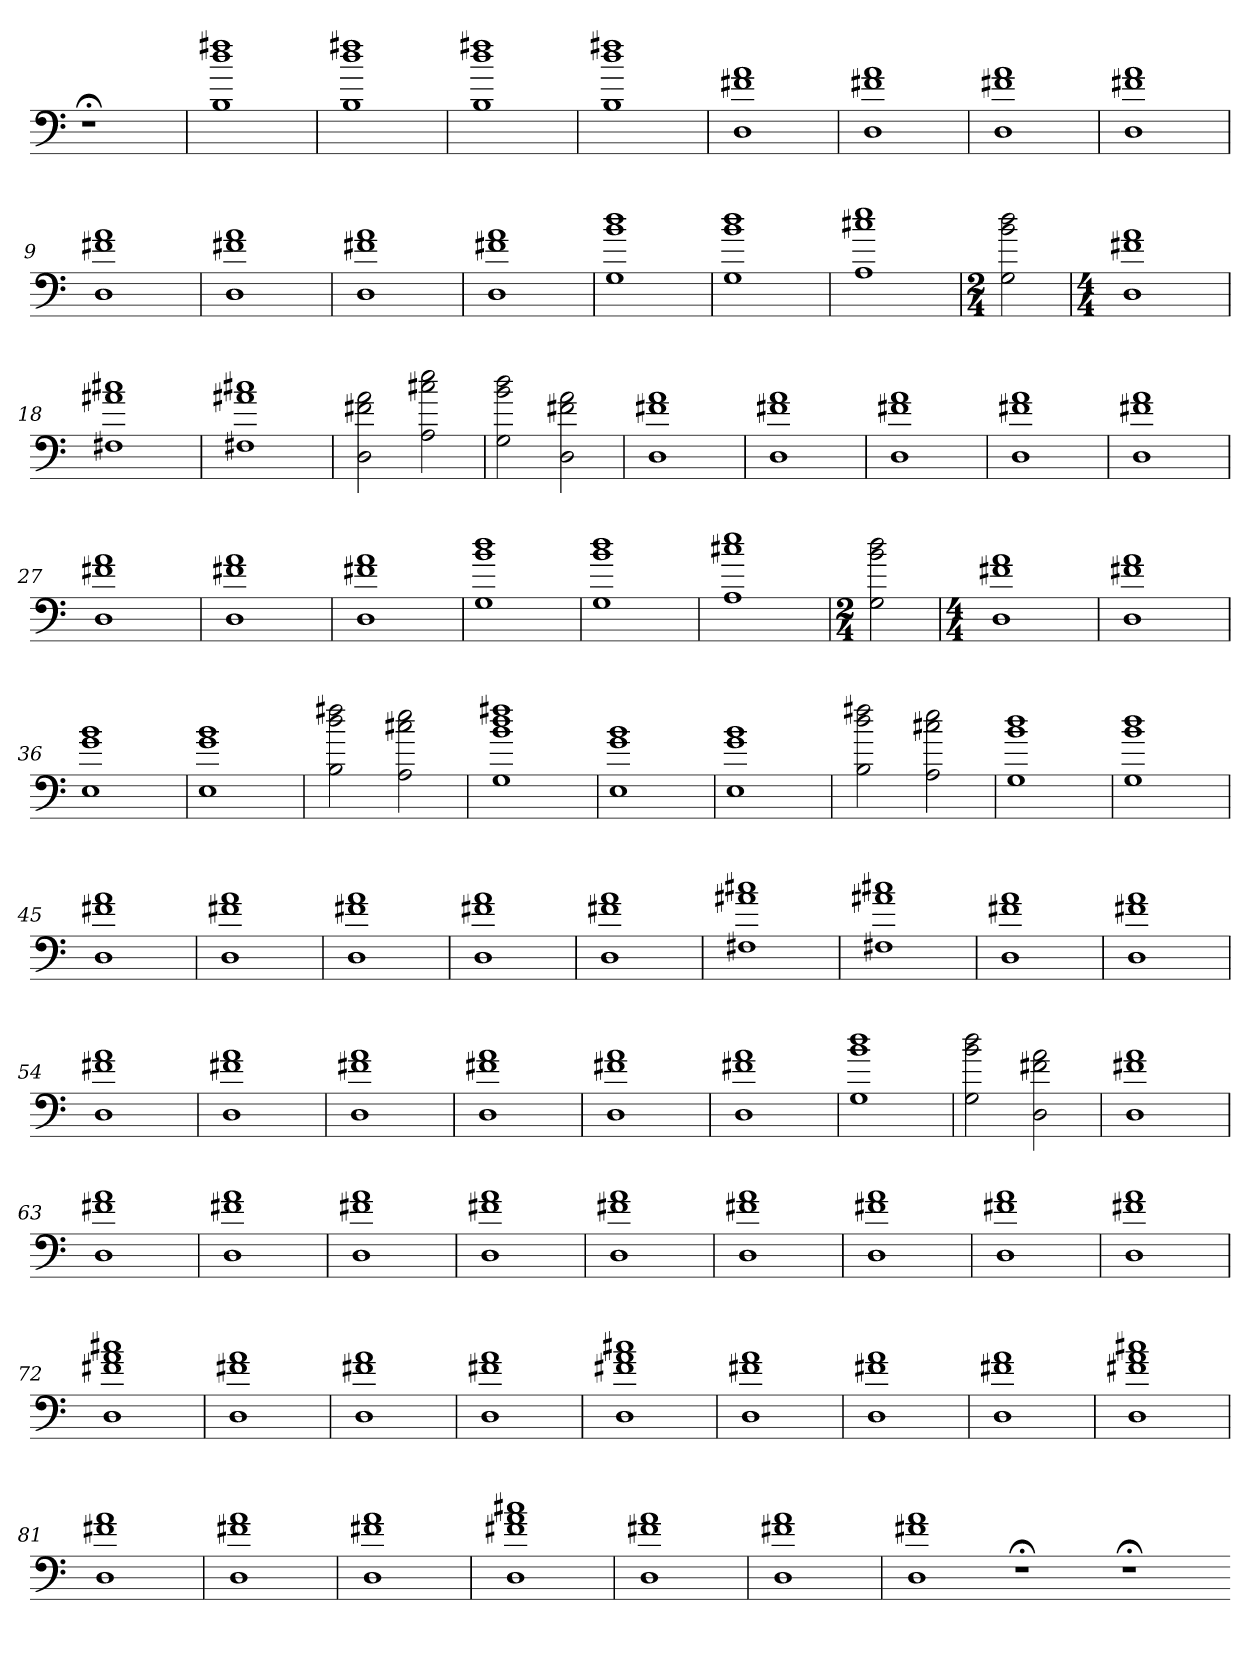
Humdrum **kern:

**kern
*part1
*staff1
=
1r;<
=1
1B 1dd 1ff#X
=2
1B 1dd 1ff#X
=3
1B 1dd 1ff#X
=4
1B 1dd 1ff#X
=5
1D 1f#X 1a
=6
1D 1f#X 1a
=7
1D 1f#X 1a
=8
1D 1f#X 1a
=9
1D 1f#X 1a
=10
1D 1f#X 1a
=11
1D 1f#X 1a
=12
1D 1f#X 1a
=13
1G 1b 1dd
=14
1G 1b 1dd
=15
1A 1cc#X 1ee
=16
*M2/4
2G 2b 2dd
=17
*M4/4
1D 1f#X 1a
=18
1F#X 1a#X 1cc#X
=19
1F#X 1a#X 1cc#X
=20
2D 2f#X 2a
2A 2cc#X 2ee
=21
2G 2b 2dd
2D 2f#X 2a
=22
1D 1f#X 1a
=23
1D 1f#X 1a
=24
1D 1f#X 1a
=25
1D 1f#X 1a
=26
1D 1f#X 1a
=27
1D 1f#X 1a
=28
1D 1f#X 1a
=29
1D 1f#X 1a
=30
1G 1b 1dd
=31
1G 1b 1dd
=32
1A 1cc#X 1ee
=33
*M2/4
2G 2b 2dd
=34
*M4/4
1D 1f#X 1a
=35
1D 1f#X 1a
=36
1E 1g 1b
=37
1E 1g 1b
=38
2B 2dd 2ff#X
2A 2cc#X 2ee
=39
1G 1b 1dd 1ff#X
=40
1E 1g 1b
=41
1E 1g 1b
=42
2B 2dd 2ff#X
2A 2cc#X 2ee
=43
1G 1b 1dd
=44
1G 1b 1dd
=45
1D 1f#X 1a
=46
1D 1f#X 1a
=47
1D 1f#X 1a
=48
1D 1f#X 1a
=49
1D 1f#X 1a
=50
1F#X 1a#X 1cc#X
=51
1F#X 1a#X 1cc#X
=52
1D 1f#X 1a
=53
1D 1f#X 1a
=54
1D 1f#X 1a
=55
1D 1f#X 1a
=56
1D 1f#X 1a
=57
1D 1f#X 1a
=58
1D 1f#X 1a
=59
1D 1f#X 1a
=60
1G 1b 1dd
=61
2G 2b 2dd
2D 2f#X 2a
=62
1D 1f#X 1a
=63
1D 1f#X 1a
=64
1D 1f#X 1a
=65
1D 1f#X 1a
=66
1D 1f#X 1a
=67
1D 1f#X 1a
=68
1D 1f#X 1a
=69
1D 1f#X 1a
=70
1D 1f#X 1a
=71
1D 1f#X 1a
=72
1D 1f#X 1a 1cc#X
=73
1D 1f#X 1a
=74
1D 1f#X 1a
=75
1D 1f#X 1a
=76
1D 1f#X 1a 1cc#X
=77
1D 1f#X 1a
=78
1D 1f#X 1a
=79
1D 1f#X 1a
=80
1D 1f#X 1a 1cc#X
=81
1D 1f#X 1a
=82
1D 1f#X 1a
=83
1D 1f#X 1a
=84
1D 1f#X 1a 1cc#X
=85
1D 1f#X 1a
=86
1D 1f#X 1a
=87
1D 1f#X 1a
1r;<
1r;<
=-
*-
